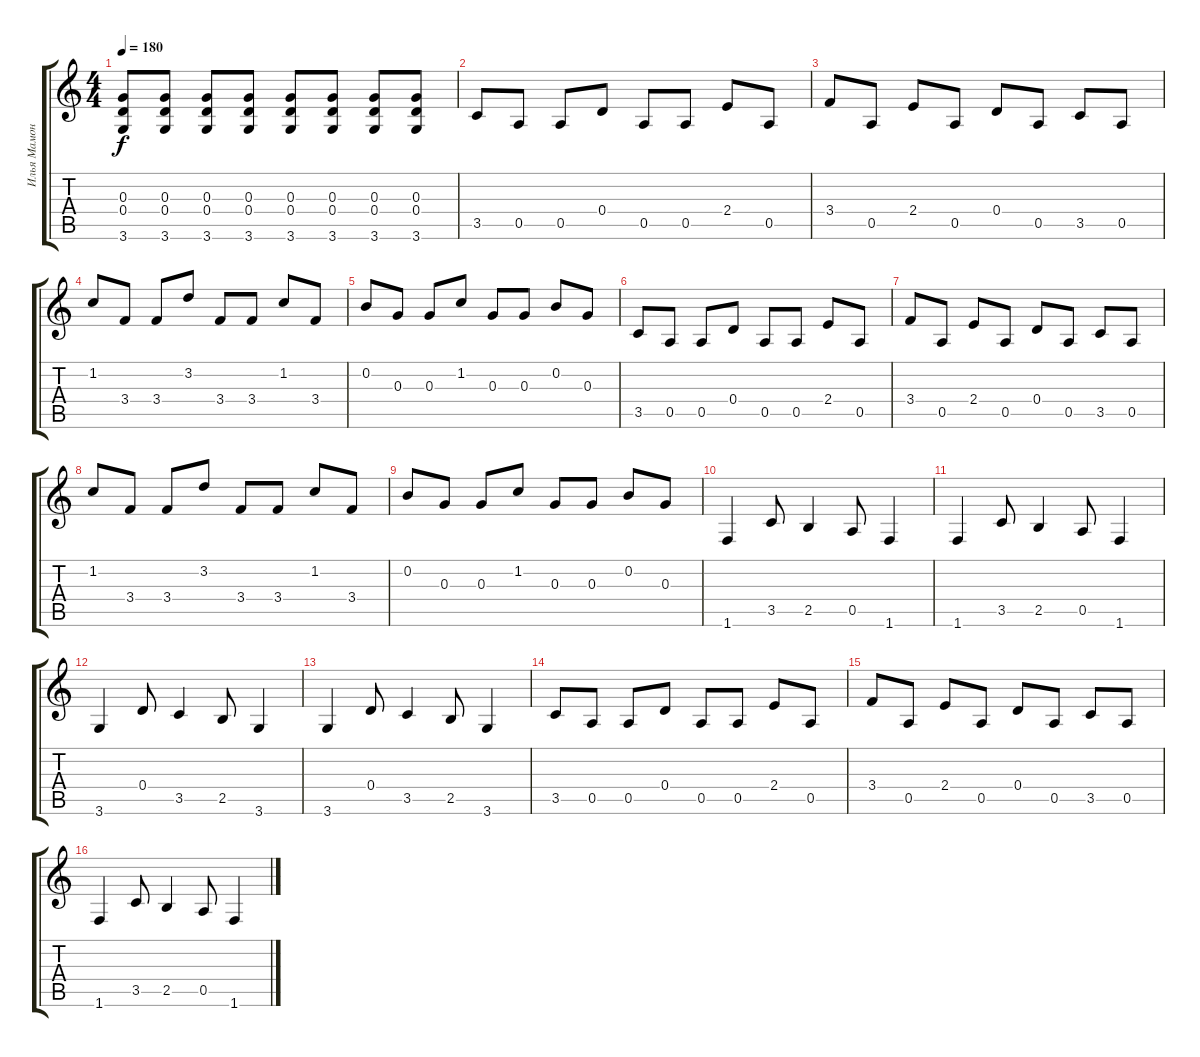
\track ("Илья Мамонтов" "Илья Мамон") {instrument distortionguitar}
\staff {score tabs}
\tuning (E4 B3 G3 D3 A2 E2) {hide}
\ts (4 4)
\tempo 180
\clef g2
\ks c
(0.3 0.4 3.6).8{dy f} (0.3 0.4 3.6).8 (0.3 0.4 3.6).8 (0.3 0.4 3.6).8 (0.3 0.4 3.6).8 (0.3 0.4 3.6).8 (0.3 0.4 3.6).8 (0.3 0.4 3.6).8 |
3.5.8{balance 4} 0.5.8 0.5.8 0.4.8 0.5.8 0.5.8 2.4.8 0.5.8 |
3.4.8 0.5.8 2.4.8 0.5.8 0.4.8 0.5.8 3.5.8 0.5.8 |
1.2.8 3.4.8 3.4.8 3.2.8 3.4.8 3.4.8 1.2.8 3.4.8 |
0.2.8 0.3.8 0.3.8 1.2.8 0.3.8 0.3.8 0.2.8 0.3.8 |
3.5.8 0.5.8 0.5.8 0.4.8 0.5.8 0.5.8 2.4.8 0.5.8 |
3.4.8 0.5.8 2.4.8 0.5.8 0.4.8 0.5.8 3.5.8 0.5.8 |
1.2.8 3.4.8 3.4.8 3.2.8 3.4.8 3.4.8 1.2.8 3.4.8 |
0.2.8 0.3.8 0.3.8 1.2.8 0.3.8 0.3.8 0.2.8 0.3.8 |
1.6.4 3.5.8 2.5.4 0.5.8 1.6.4 |
1.6.4 3.5.8 2.5.4 0.5.8 1.6.4 |
3.6.4 0.4.8 3.5.4 2.5.8 3.6.4 |
3.6.4 0.4.8 3.5.4 2.5.8 3.6.4 |
3.5.8 0.5.8 0.5.8 0.4.8 0.5.8 0.5.8 2.4.8 0.5.8 |
3.4.8 0.5.8 2.4.8 0.5.8 0.4.8 0.5.8 3.5.8 0.5.8 |
1.6.4 3.5.8 2.5.4 0.5.8 1.6.4
